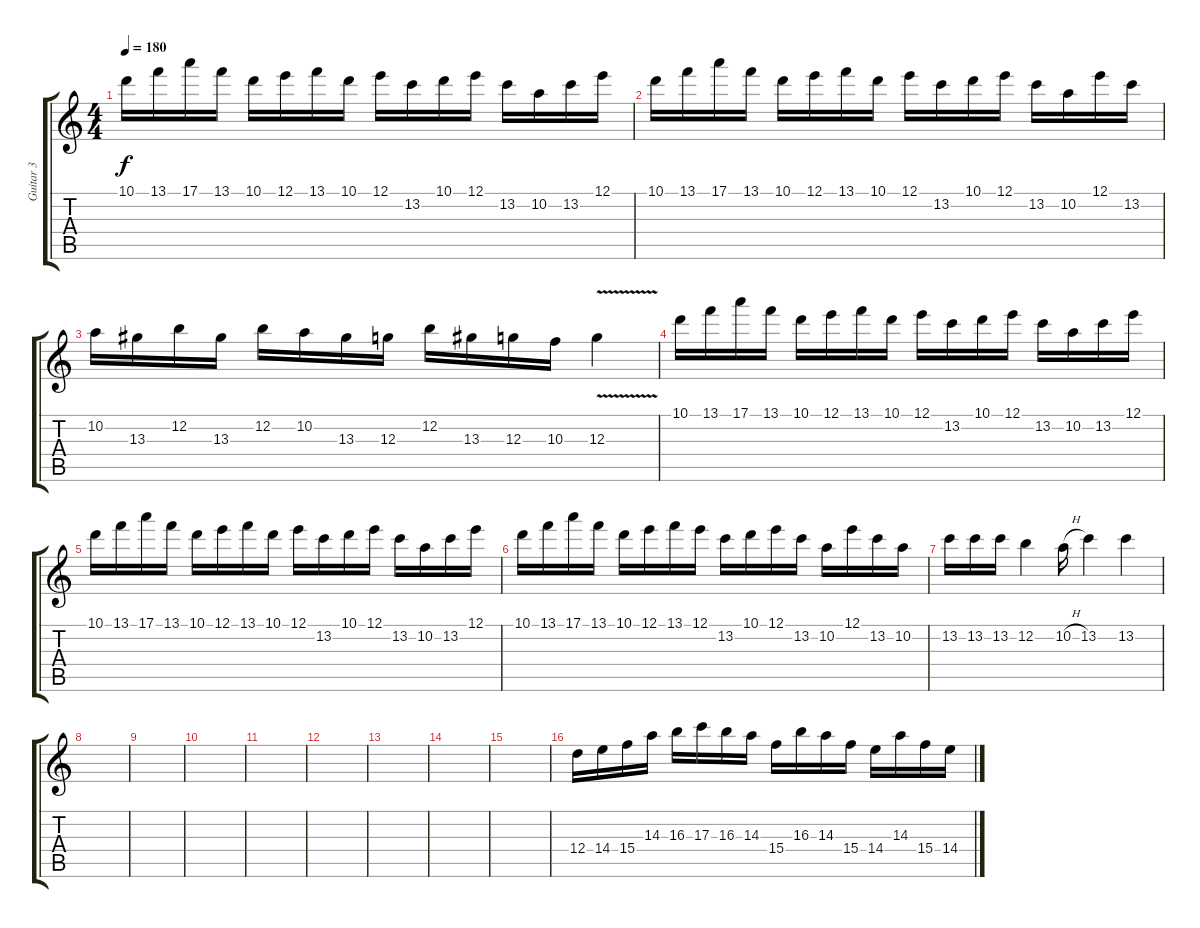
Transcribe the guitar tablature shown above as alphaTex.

\track ("Guitar 3" "Guitar 3") {instrument distortionguitar}
\staff {score tabs}
\tuning (E4 B3 G3 D3 A2 E2) {hide}
\ts (4 4)
\tempo 180
\clef g2
\ks c
10.1.16{dy f} 13.1.16 17.1.16 13.1.16 10.1.16 12.1.16 13.1.16 10.1.16 12.1.16 13.2.16 10.1.16 12.1.16 13.2.16 10.2.16 13.2.16 12.1.16 |
10.1.16 13.1.16 17.1.16 13.1.16 10.1.16 12.1.16 13.1.16 10.1.16 12.1.16 13.2.16 10.1.16 12.1.16 13.2.16 10.2.16 12.1.16 13.2.16 |
10.2.16 13.3.16 12.2.16 13.3.16 12.2.16 10.2.16 13.3.16 12.3.16 12.2.16 13.3.16 12.3.16 10.3.16 12.3{v}.4 |
10.1.16 13.1.16 17.1.16 13.1.16 10.1.16 12.1.16 13.1.16 10.1.16 12.1.16 13.2.16 10.1.16 12.1.16 13.2.16 10.2.16 13.2.16 12.1.16 |
10.1.16 13.1.16 17.1.16 13.1.16 10.1.16 12.1.16 13.1.16 10.1.16 12.1.16 13.2.16 10.1.16 12.1.16 13.2.16 10.2.16 13.2.16 12.1.16 |
10.1.16 13.1.16 17.1.16 13.1.16 10.1.16 12.1.16 13.1.16 12.1.16 13.2.16 10.1.16 12.1.16 13.2.16 10.2.16 12.1.16 13.2.16 10.2.16 |
13.2.16 13.2.16 13.2.16 12.2.4 10.2{h}.16 13.2.4 13.2.4 |
|
|
|
|
|
|
|
|
12.4.16 14.4.16 15.4.16 14.3.16 16.3.16 17.3.16 16.3.16 14.3.16 15.4.16 16.3.16 14.3.16 15.4.16 14.4.16 14.3.16 15.4.16 14.4.16
